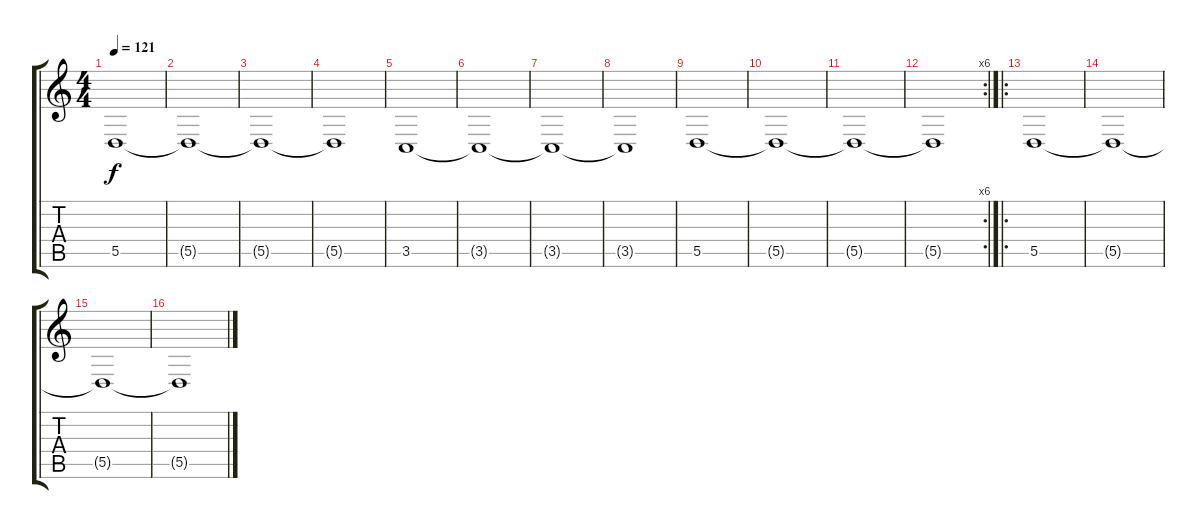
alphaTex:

\track "" {instrument fx2soundtrack}
\staff {score tabs}
\tuning (E4 B3 G3 D3 A2 E2) {hide}
\ts (4 4)
\tempo 121
\clef g2
\ks c
5.5.1{dy f} |
5.5{t}.1 |
5.5{t}.1 |
5.5{t}.1 |
3.5.1 |
3.5{t}.1 |
3.5{t}.1 |
3.5{t}.1 |
5.5.1 |
5.5{t}.1 |
5.5{t}.1 |
\rc 6
5.5{t}.1 |
\ro
5.5.1 |
5.5{t}.1 |
5.5{t}.1 |
5.5{t}.1
